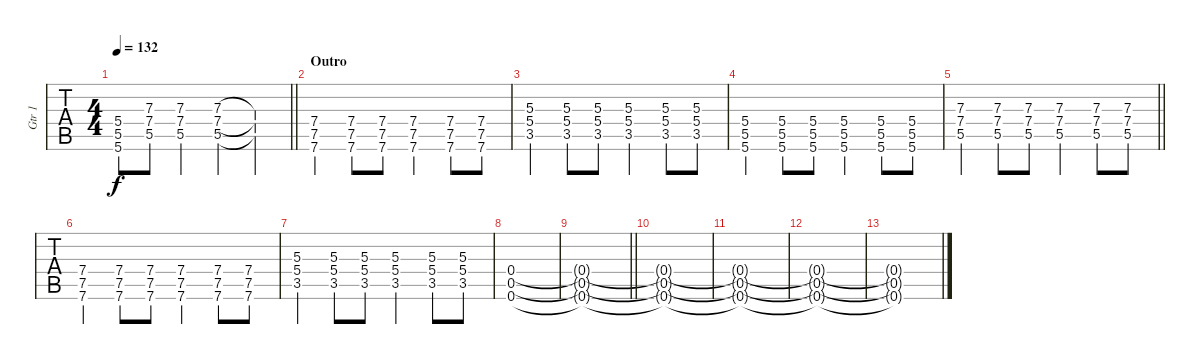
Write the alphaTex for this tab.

\track ("Gtr 1" "Gtr 1") {instrument overdrivenguitar}
\staff {tabs}
\tuning (D4 A3 F3 C3 G2 C2) {hide}
\ts (4 4)
\tempo 132
\clef g2
\barLineRight lightlight
\ks bb
(5.4 5.5 5.6).8{dy f} (7.3 7.4 5.5).8 (7.3 7.4 5.5).4 (7.3 7.4 5.5).4 (7.3{t} 7.4{t} 5.5{t}).4 |
\section ("" "Outro")
(7.4 7.5 7.6).4 (7.4 7.5 7.6).8 (7.4 7.5 7.6).8 (7.4 7.5 7.6).4 (7.4 7.5 7.6).8 (7.4 7.5 7.6).8 |
(5.3 5.4 3.5).4 (5.3 5.4 3.5).8 (5.3 5.4 3.5).8 (5.3 5.4 3.5).4 (5.3 5.4 3.5).8 (5.3 5.4 3.5).8 |
(5.4 5.5 5.6).4 (5.4 5.5 5.6).8 (5.4 5.5 5.6).8 (5.4 5.5 5.6).4 (5.4 5.5 5.6).8 (5.4 5.5 5.6).8 |
\barLineRight lightlight
(7.3 7.4 5.5).4 (7.3 7.4 5.5).8 (7.3 7.4 5.5).8 (7.3 7.4 5.5).4 (7.3 7.4 5.5).8 (7.3 7.4 5.5).8 |
(7.4 7.5 7.6).4 (7.4 7.5 7.6).8 (7.4 7.5 7.6).8 (7.4 7.5 7.6).4 (7.4 7.5 7.6).8 (7.4 7.5 7.6).8 |
(5.3 5.4 3.5).4 (5.3 5.4 3.5).8 (5.3 5.4 3.5).8 (5.3 5.4 3.5).4 (5.3 5.4 3.5).8 (5.3 5.4 3.5).8 |
(0.4 0.5 0.6).1{volume 0} |
\barLineRight lightlight
(0.4{t} 0.5{t} 0.6{t}).1 |
(0.4{t} 0.5{t} 0.6{t}).1 |
(0.4{t} 0.5{t} 0.6{t}).1 |
(0.4{t} 0.5{t} 0.6{t}).1 |
(0.4{t} 0.5{t} 0.6{t}).1
